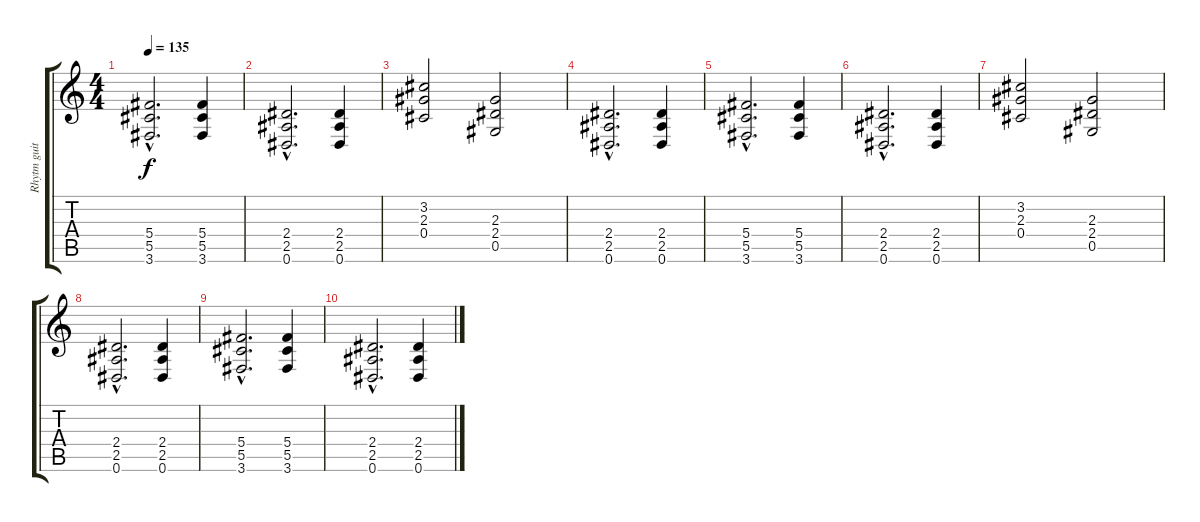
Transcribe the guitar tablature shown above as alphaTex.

\track ("Rhytm guitar" "Rhytm guit") {instrument distortionguitar}
\staff {score tabs}
\tuning (Eb4 Bb3 Gb3 Db3 Ab2 Eb2) {hide}
\ts (4 4)
\tempo 135
\clef g2
\ks c
(5.4{hac} 5.5{hac} 3.6{hac}).2{d dy f} (5.4 5.5 3.6).4 |
(2.4{hac} 2.5{hac} 0.6{hac}).2{d} (2.4 2.5 0.6).4 |
(3.2 2.3 0.4).2 (2.3 2.4 0.5).2 |
(2.4{hac} 2.5{hac} 0.6{hac}).2{d} (2.4 2.5 0.6).4 |
(5.4{hac} 5.5{hac} 3.6{hac}).2{d} (5.4 5.5 3.6).4 |
(2.4{hac} 2.5{hac} 0.6{hac}).2{d} (2.4 2.5 0.6).4 |
(3.2 2.3 0.4).2 (2.3 2.4 0.5).2 |
(2.4{hac} 2.5{hac} 0.6{hac}).2{d} (2.4 2.5 0.6).4 |
(5.4{hac} 5.5{hac} 3.6{hac}).2{d} (5.4 5.5 3.6).4 |
(2.4{hac} 2.5{hac} 0.6{hac}).2{d} (2.4 2.5 0.6).4
